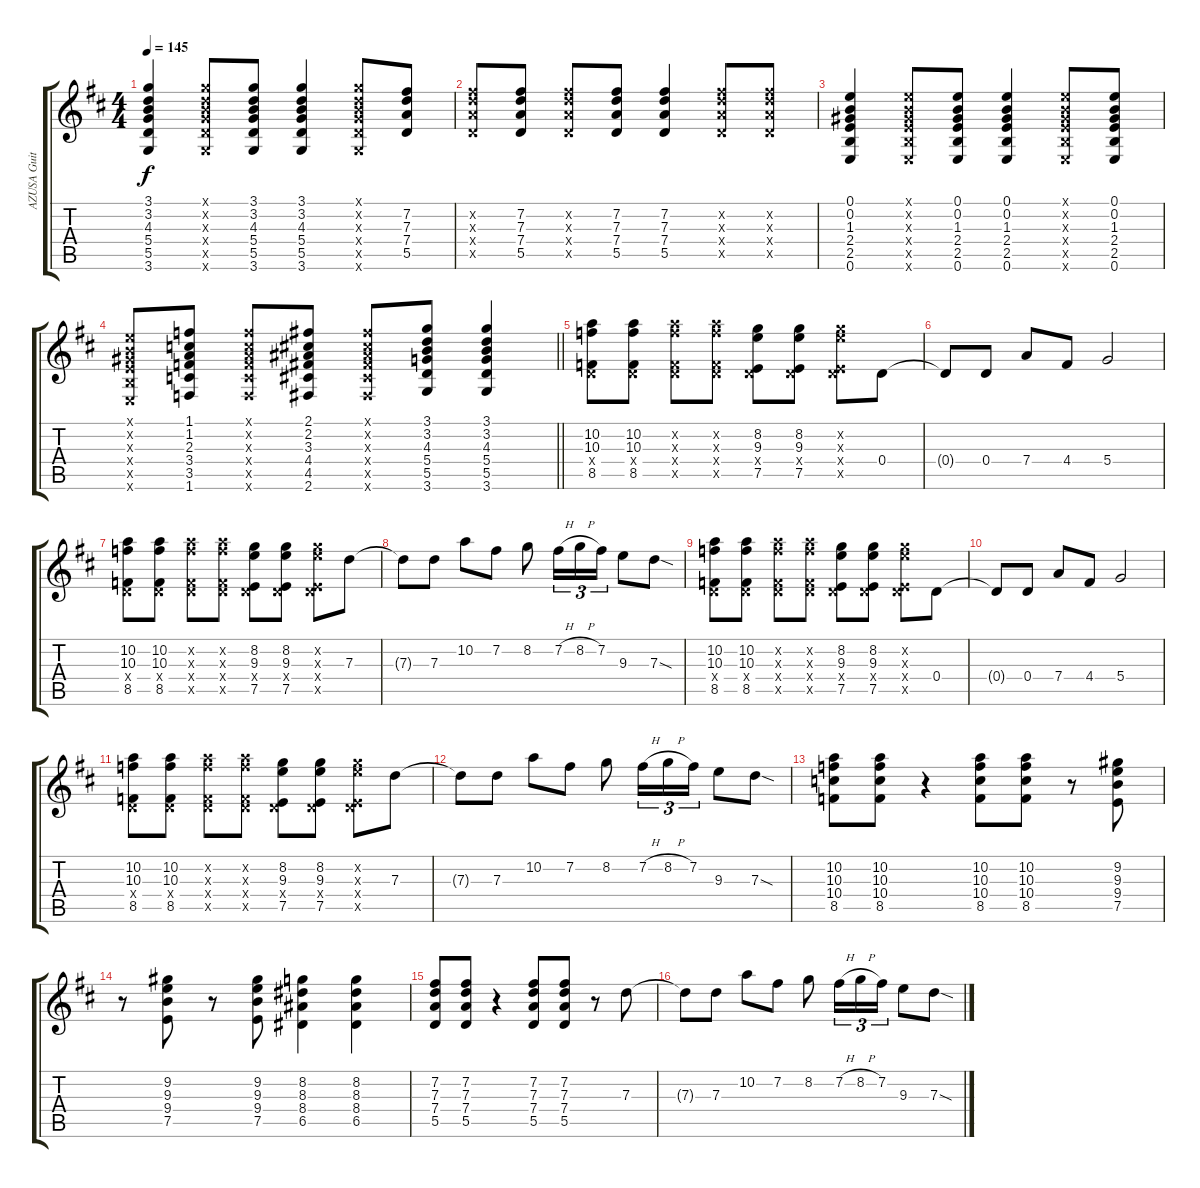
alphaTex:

\track ("AZUSA Guitar" "AZUSA Guit") {instrument distortionguitar}
\staff {score tabs}
\tuning (E4 B3 G3 D3 A2 E2) {hide}
\ts (4 4)
\tempo 145
\clef g2
\ks d
(3.1 3.2 4.3 5.4 5.5 3.6).4{dy f} (3.1{x} 3.2{x} 4.3{x} 5.4{x} 5.5{x} 3.6{x}).8 (3.1 3.2 4.3 5.4 5.5 3.6).8 (3.1 3.2 4.3 5.4 5.5 3.6).4 (3.1{x} 3.2{x} 4.3{x} 5.4{x} 5.5{x} 3.6{x}).8 (7.2 7.3 7.4 5.5).8 |
(7.2{x} 7.3{x} 7.4{x} 5.5{x}).8 (7.2 7.3 7.4 5.5).8 (7.2{x} 7.3{x} 7.4{x} 5.5{x}).8 (7.2 7.3 7.4 5.5).8 (7.2 7.3 7.4 5.5).4 (7.2{x} 7.3{x} 7.4{x} 5.5{x}).8 (7.2{x} 7.3{x} 7.4{x} 5.5{x}).8 |
(0.1 0.2 1.3 2.4 2.5 0.6).4 (0.1{x} 0.2{x} 1.3{x} 2.4{x} 2.5{x} 0.6{x}).8 (0.1 0.2 1.3 2.4 2.5 0.6).8 (0.1 0.2 1.3 2.4 2.5 0.6).4 (0.1{x} 0.2{x} 1.3{x} 2.4{x} 2.5{x} 0.6{x}).8 (0.1 0.2 1.3 2.4 2.5 0.6).8 |
\barLineRight lightlight
(0.1{x} 0.2{x} 1.3{x} 2.4{x} 2.5{x} 0.6{x}).8 (1.1 1.2 2.3 3.4 3.5 1.6).8 (1.1{x} 1.2{x} 2.3{x} 3.4{x} 3.5{x} 1.6{x}).8 (2.1 2.2 3.3 4.4 4.5 2.6).8 (2.1{x} 2.2{x} 3.3{x} 4.4{x} 4.5{x} 2.6{x}).8 (3.1 3.2 4.3 5.4 5.5 3.6).8 (3.1 3.2 4.3 5.4 5.5 3.6).4 |
(10.2 10.3 0.4{x} 8.5).8 (10.2 10.3 0.4{x} 8.5).8 (10.2{x} 10.3{x} 0.4{x} 8.5{x}).8 (10.2{x} 10.3{x} 0.4{x} 8.5{x}).8 (8.2 9.3 0.4{x} 7.5).8 (8.2 9.3 0.4{x} 7.5).8 (8.2{x} 9.3{x} 0.4{x} 7.5{x}).8 0.4.8 |
0.4{t}.8 0.4.8 7.4.8 4.4.8 5.4.2 |
(10.2 10.3 0.4{x} 8.5).8 (10.2 10.3 0.4{x} 8.5).8 (10.2{x} 10.3{x} 0.4{x} 8.5{x}).8 (10.2{x} 10.3{x} 0.4{x} 8.5{x}).8 (8.2 9.3 0.4{x} 7.5).8 (8.2 9.3 0.4{x} 7.5).8 (8.2{x} 9.3{x} 0.4{x} 7.5{x}).8 7.3.8 |
7.3{t}.8 7.3.8 10.2.8 7.2.8 8.2.8 7.2{h}.16{tu (3 2)} 8.2{h}.16{tu (3 2)} 7.2.16{tu (3 2)} 9.3.8 7.3{sod}.8 |
(10.2 10.3 0.4{x} 8.5).8 (10.2 10.3 0.4{x} 8.5).8 (10.2{x} 10.3{x} 0.4{x} 8.5{x}).8 (10.2{x} 10.3{x} 0.4{x} 8.5{x}).8 (8.2 9.3 0.4{x} 7.5).8 (8.2 9.3 0.4{x} 7.5).8 (8.2{x} 9.3{x} 0.4{x} 7.5{x}).8 0.4.8 |
0.4{t}.8 0.4.8 7.4.8 4.4.8 5.4.2 |
(10.2 10.3 0.4{x} 8.5).8 (10.2 10.3 0.4{x} 8.5).8 (10.2{x} 10.3{x} 0.4{x} 8.5{x}).8 (10.2{x} 10.3{x} 0.4{x} 8.5{x}).8 (8.2 9.3 0.4{x} 7.5).8 (8.2 9.3 0.4{x} 7.5).8 (8.2{x} 9.3{x} 0.4{x} 7.5{x}).8 7.3.8 |
7.3{t}.8 7.3.8 10.2.8 7.2.8 8.2.8 7.2{h}.16{tu (3 2)} 8.2{h}.16{tu (3 2)} 7.2.16{tu (3 2)} 9.3.8 7.3{sod}.8 |
(10.2 10.3 10.4 8.5).8 (10.2 10.3 10.4 8.5).8 r.4 (10.2 10.3 10.4 8.5).8 (10.2 10.3 10.4 8.5).8 r.8 (9.2 9.3 9.4 7.5).8 |
r.8 (9.2 9.3 9.4 7.5).8 r.8 (9.2 9.3 9.4 7.5).8 (8.2 8.3 8.4 6.5).4 (8.2 8.3 8.4 6.5).4 |
(7.2 7.3 7.4 5.5).8 (7.2 7.3 7.4 5.5).8 r.4 (7.2 7.3 7.4 5.5).8 (7.2 7.3 7.4 5.5).8 r.8 7.3.8 |
7.3{t}.8 7.3.8 10.2.8 7.2.8 8.2.8 7.2{h}.16{tu (3 2)} 8.2{h}.16{tu (3 2)} 7.2.16{tu (3 2)} 9.3.8 7.3{sod}.8
